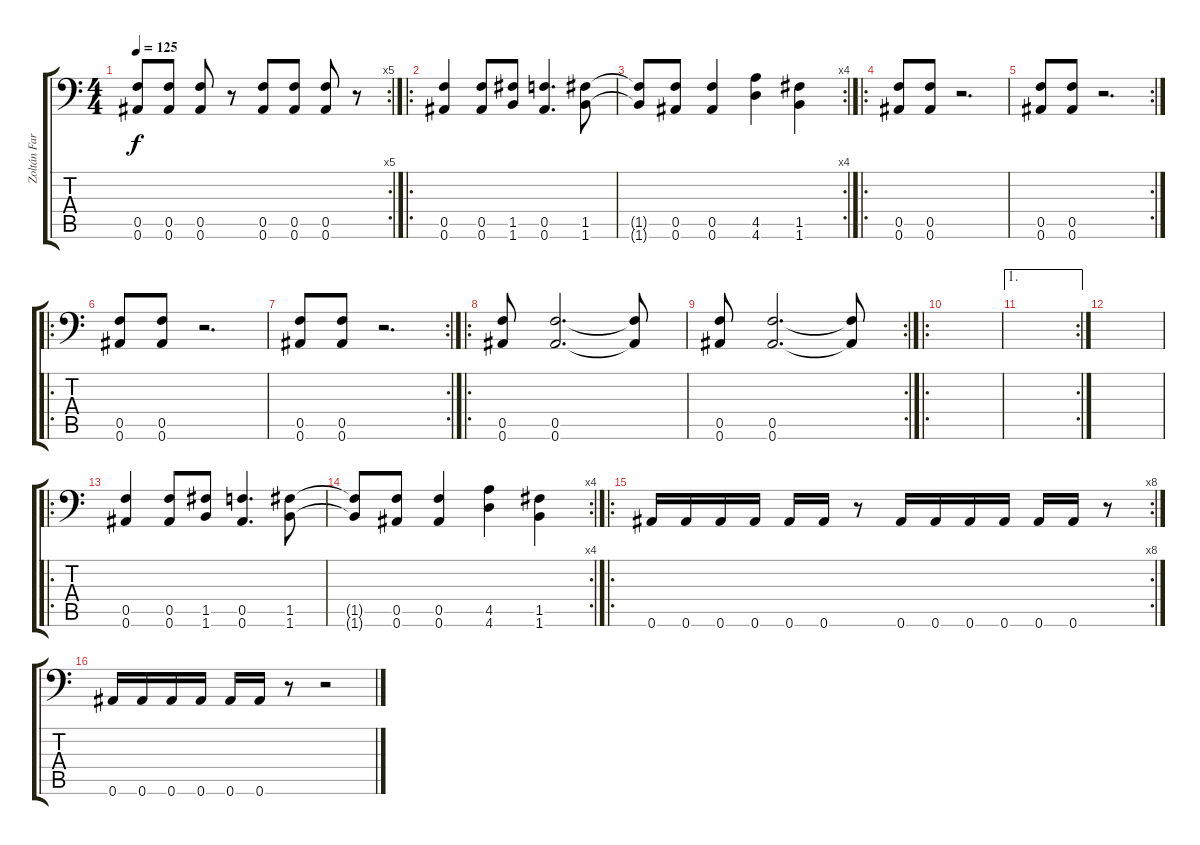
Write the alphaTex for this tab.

\track ("Zoltán Farkas" "Zoltán Far") {instrument distortionguitar}
\staff {score tabs}
\tuning (C4 G3 Eb3 Bb2 F2 Bb1) {hide}
\rc 5
\ts (4 4)
\tempo 125
\clef f4
\ks c
(0.5 0.6).8{dy f} (0.5 0.6).8 (0.5 0.6).8 r.8 (0.5 0.6).8 (0.5 0.6).8 (0.5 0.6).8 r.8 |
\ro
(0.5 0.6).4 (0.5 0.6).8 (1.5 1.6).8 (0.5 0.6).4{d} (1.5 1.6).8 |
\rc 4
(1.5{t} 1.6{t}).8 (0.5 0.6).8 (0.5 0.6).4 (4.5 4.6).4 (1.5 1.6).4 |
\ro
(0.5 0.6).8 (0.5 0.6).8 r.2{d} |
\rc 2
(0.5 0.6).8 (0.5 0.6).8 r.2{d} |
\ro
(0.5 0.6).8 (0.5 0.6).8 r.2{d} |
\rc 2
(0.5 0.6).8 (0.5 0.6).8 r.2{d} |
\ro
(0.5 0.6).8 (0.5 0.6).2{d} (0.5{t} 0.6{t}).8 |
\rc 2
(0.5 0.6).8 (0.5 0.6).2{d} (0.5{t} 0.6{t}).8 |
\ro
|
\ae 1
\rc 2
|
|
\ro
(0.5 0.6).4 (0.5 0.6).8 (1.5 1.6).8 (0.5 0.6).4{d} (1.5 1.6).8 |
\rc 4
(1.5{t} 1.6{t}).8 (0.5 0.6).8 (0.5 0.6).4 (4.5 4.6).4 (1.5 1.6).4 |
\ro
\rc 8
0.6.16 0.6.16 0.6.16 0.6.16 0.6.16 0.6.16 r.8 0.6.16 0.6.16 0.6.16 0.6.16 0.6.16 0.6.16 r.8 |
0.6.16 0.6.16 0.6.16 0.6.16 0.6.16 0.6.16 r.8 r.2
